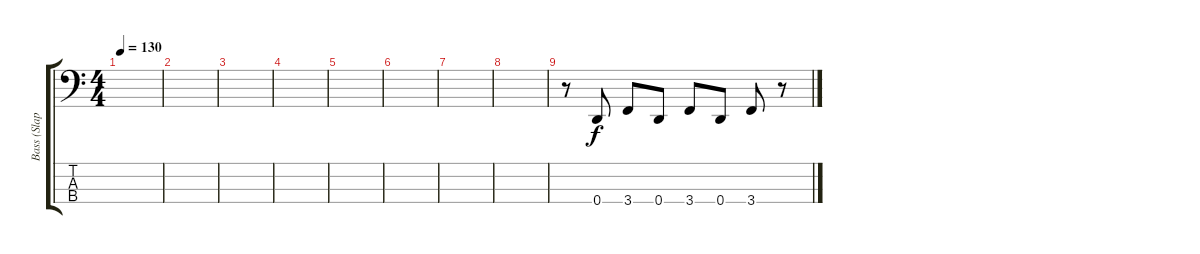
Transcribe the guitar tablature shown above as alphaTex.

\track ("Bass (Slap-Overdub)" "Bass (Slap") {instrument slapbass1}
\staff {score tabs}
\tuning (G2 D2 A1 D1) {hide}
\ts (4 4)
\tempo 130
\clef f4
\ks c
|
|
|
|
|
|
|
|
r.8 0.4.8 3.4.8 0.4.8 3.4.8 0.4.8 3.4.8 r.8
